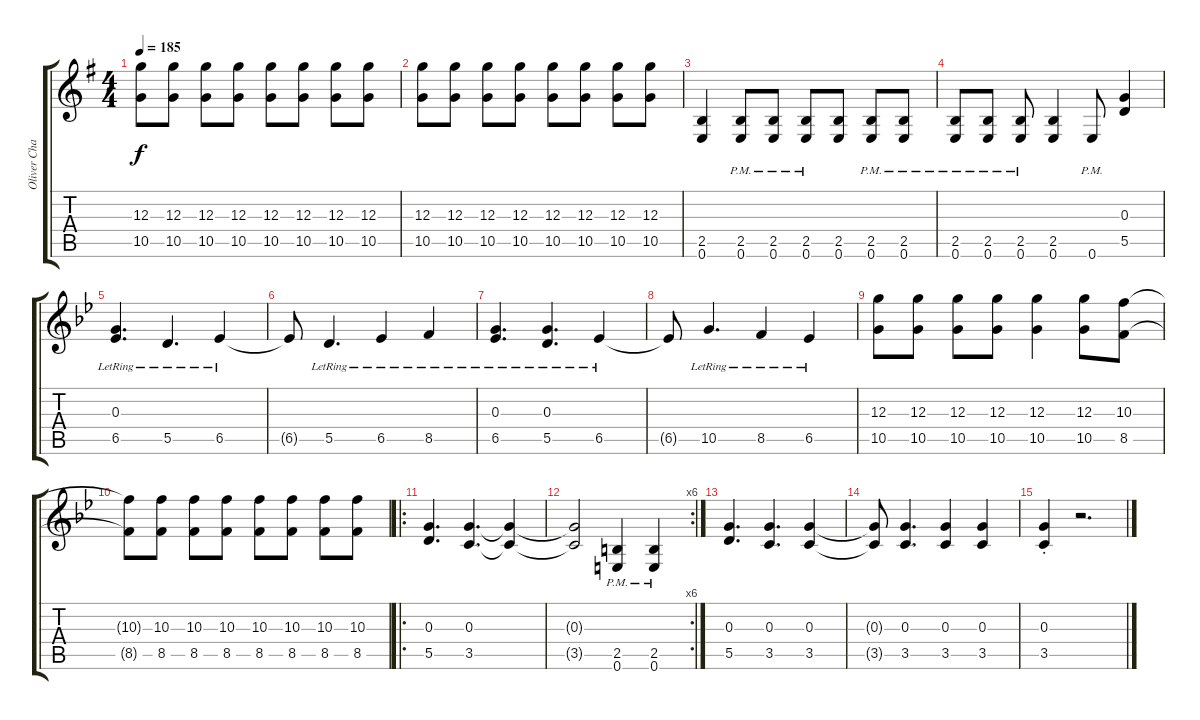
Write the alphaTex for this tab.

\track ("Oliver Chapoy" "Oliver Cha") {instrument distortionguitar}
\staff {score tabs}
\tuning (E4 B3 G3 D3 A2 E2) {hide}
\ts (4 4)
\tempo 185
\clef g2
\ks g
(12.3 10.5).8{dy f} (12.3 10.5).8 (12.3 10.5).8 (12.3 10.5).8 (12.3 10.5).8 (12.3 10.5).8 (12.3 10.5).8 (12.3 10.5).8 |
(12.3 10.5).8 (12.3 10.5).8 (12.3 10.5).8 (12.3 10.5).8 (12.3 10.5).8 (12.3 10.5).8 (12.3 10.5).8 (12.3 10.5).8 |
(2.5 0.6).4 (2.5{pm} 0.6{pm}).8 (2.5{pm} 0.6{pm}).8 (2.5{pm} 0.6{pm}).8 (2.5 0.6).8 (2.5{pm} 0.6{pm}).8 (2.5{pm} 0.6{pm}).8 |
(2.5{pm} 0.6{pm}).8 (2.5{pm} 0.6{pm}).8 (2.5{pm} 0.6{pm}).8 (2.5 0.6).4 0.6{pm}.8 (0.3 5.5).4 |
\ks bb
(0.3{lr} 6.5{lr}).4{d} 5.5{lr}.4{d} 6.5{lr}.4 |
6.5{t}.8 5.5{lr}.4{d} 6.5{lr}.4 8.5{lr}.4 |
(0.3{lr} 6.5{lr}).4{d} (0.3{lr} 5.5{lr}).4{d} 6.5{lr}.4 |
6.5{t}.8 10.5{lr}.4{d} 8.5{lr}.4 6.5{lr}.4 |
(12.3 10.5).8 (12.3 10.5).8 (12.3 10.5).8 (12.3 10.5).8 (12.3 10.5).4 (12.3 10.5).8 (10.3 8.5).8 |
(10.3{t} 8.5{t}).8 (10.3 8.5).8 (10.3 8.5).8 (10.3 8.5).8 (10.3 8.5).8 (10.3 8.5).8 (10.3 8.5).8 (10.3 8.5).8 |
\ro
(0.3 5.5).4{d} (0.3 3.5).4{d} (0.3{t} 3.5{t}).4 |
\rc 6
(0.3{t} 3.5{t}).2 (2.5{pm} 0.6{pm}).4 (2.5{pm} 0.6{pm}).4 |
(0.3 5.5).4{d} (0.3 3.5).4{d} (0.3 3.5).4 |
(0.3{t} 3.5{t}).8 (0.3 3.5).4{d} (0.3 3.5).4 (0.3 3.5).4 |
(0.3{st} 3.5{st}).4 r.2{d}
